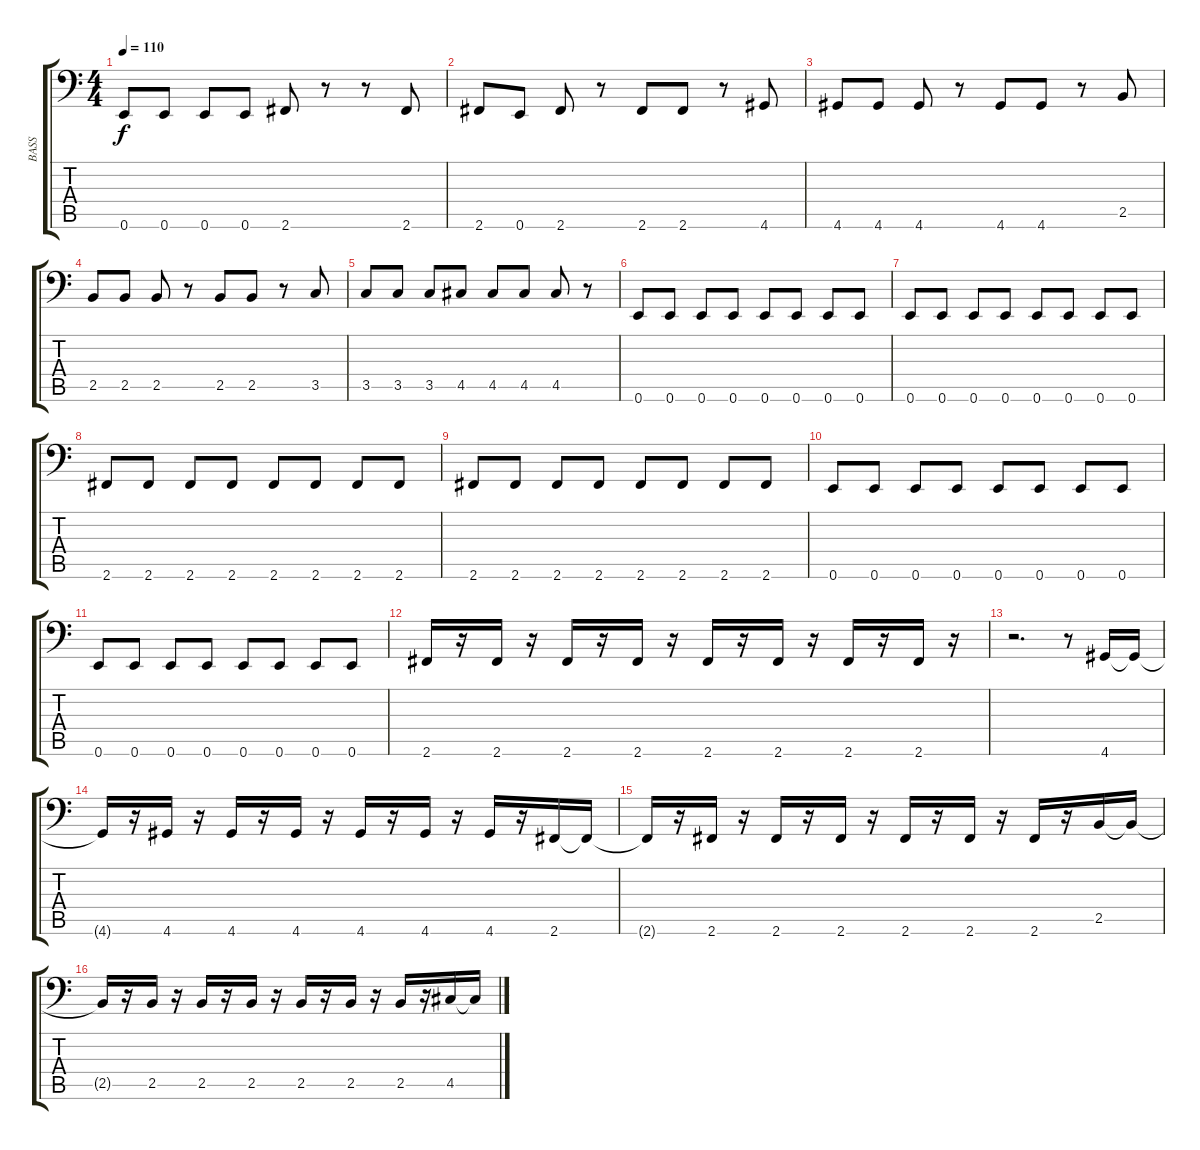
\track ("BASS" "BASS") {instrument electricbassfinger}
\staff {score tabs}
\tuning (E3 B2 G2 D2 A1 E1) {hide}
\ts (4 4)
\tempo 110
\clef f4
\ks c
0.6.8{dy f} 0.6.8 0.6.8 0.6.8 2.6.8 r.8 r.8 2.6.8 |
2.6.8 0.6.8 2.6.8 r.8 2.6.8 2.6.8 r.8 4.6.8 |
4.6.8 4.6.8 4.6.8 r.8 4.6.8 4.6.8 r.8 2.5.8 |
2.5.8 2.5.8 2.5.8 r.8 2.5.8 2.5.8 r.8 3.5.8 |
3.5.8 3.5.8 3.5.8 4.5.8 4.5.8 4.5.8 4.5.8 r.8 |
0.6.8 0.6.8 0.6.8 0.6.8 0.6.8 0.6.8 0.6.8 0.6.8 |
0.6.8 0.6.8 0.6.8 0.6.8 0.6.8 0.6.8 0.6.8 0.6.8 |
2.6.8 2.6.8 2.6.8 2.6.8 2.6.8 2.6.8 2.6.8 2.6.8 |
2.6.8 2.6.8 2.6.8 2.6.8 2.6.8 2.6.8 2.6.8 2.6.8 |
0.6.8 0.6.8 0.6.8 0.6.8 0.6.8 0.6.8 0.6.8 0.6.8 |
0.6.8 0.6.8 0.6.8 0.6.8 0.6.8 0.6.8 0.6.8 0.6.8 |
2.6.16 r.16 2.6.16 r.16 2.6.16 r.16 2.6.16 r.16 2.6.16 r.16 2.6.16 r.16 2.6.16 r.16 2.6.16 r.16 |
r.2{d} r.8 4.6.16 4.6{t}.16 |
4.6{t}.16 r.16 4.6.16 r.16 4.6.16 r.16 4.6.16 r.16 4.6.16 r.16 4.6.16 r.16 4.6.16 r.16 2.6.16 2.6{t}.16 |
2.6{t}.16 r.16 2.6.16 r.16 2.6.16 r.16 2.6.16 r.16 2.6.16 r.16 2.6.16 r.16 2.6.16 r.16 2.5.16 2.5{t}.16 |
2.5{t}.16 r.16 2.5.16 r.16 2.5.16 r.16 2.5.16 r.16 2.5.16 r.16 2.5.16 r.16 2.5.16 r.16 4.5.16 4.5{t}.16
